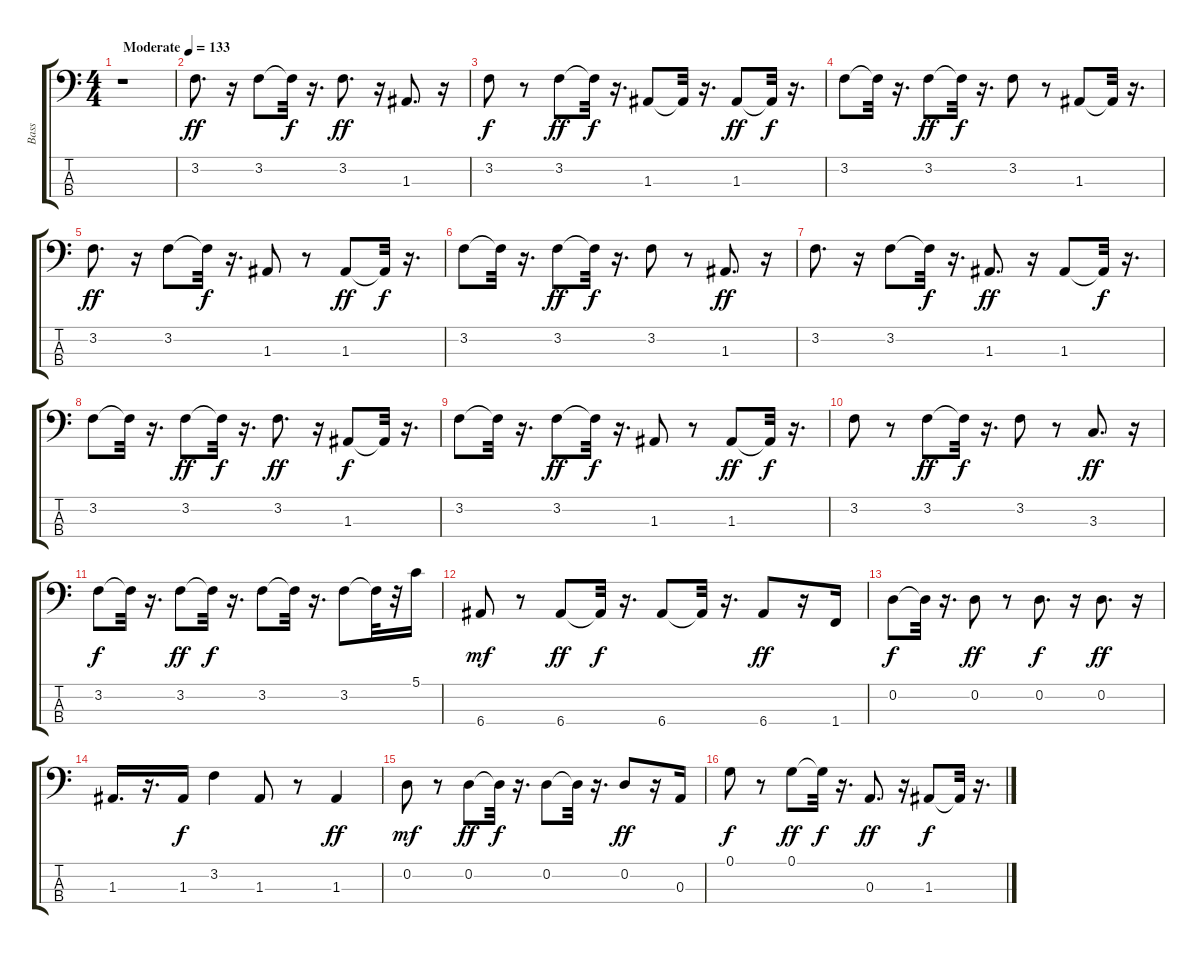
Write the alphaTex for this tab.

\track ("Bass    " "Bass    ") {instrument electricbassfinger}
\staff {score tabs}
\tuning (G2 D2 A1 E1) {hide}
\ts (4 4)
\tempo (133 "Moderate")
\clef f4
\ks c
r.1{dy ff instrument electricbassfinger} |
3.2.8{d} r.16 3.2.8 3.2{t}.32{dy f} r.16{d} 3.2.8{d dy ff} r.16 1.3.8{d} r.16 |
3.2.8{dy f} r.8 3.2.8{dy ff} 3.2{t}.32{dy f} r.16{d} 1.3.8 1.3{t}.32 r.16{d} 1.3.8{dy ff} 1.3{t}.32{dy f} r.16{d} |
3.2.8 3.2{t}.32 r.16{d} 3.2.8{dy ff} 3.2{t}.32{dy f} r.16{d} 3.2.8 r.8 1.3.8 1.3{t}.32 r.16{d} |
3.2.8{d dy ff} r.16 3.2.8 3.2{t}.32{dy f} r.16{d} 1.3.8 r.8 1.3.8{dy ff} 1.3{t}.32{dy f} r.16{d} |
3.2.8 3.2{t}.32 r.16{d} 3.2.8{dy ff} 3.2{t}.32{dy f} r.16{d} 3.2.8 r.8 1.3.8{d dy ff} r.16 |
3.2.8{d} r.16 3.2.8 3.2{t}.32{dy f} r.16{d} 1.3.8{d dy ff} r.16 1.3.8 1.3{t}.32{dy f} r.16{d} |
3.2.8 3.2{t}.32 r.16{d} 3.2.8{dy ff} 3.2{t}.32{dy f} r.16{d} 3.2.8{d dy ff} r.16 1.3.8{dy f} 1.3{t}.32 r.16{d} |
3.2.8 3.2{t}.32 r.16{d} 3.2.8{dy ff} 3.2{t}.32{dy f} r.16{d} 1.3.8 r.8 1.3.8{dy ff} 1.3{t}.32{dy f} r.16{d} |
3.2.8 r.8 3.2.8{dy ff} 3.2{t}.32{dy f} r.16{d} 3.2.8 r.8 3.3.8{d dy ff} r.16 |
3.2.8{dy f} 3.2{t}.32 r.16{d} 3.2.8{dy ff} 3.2{t}.32{dy f} r.16{d} 3.2.8 3.2{t}.32 r.16{d} 3.2.8 3.2{t}.32 r.32 5.1.16 |
6.4.8{dy mf} r.8 6.4.8{dy ff} 6.4{t}.32{dy f} r.16{d} 6.4.8 6.4{t}.32 r.16{d} 6.4.8{dy ff} r.16 1.4.16 |
0.2.8{dy f} 0.2{t}.32 r.16{d} 0.2.8{dy ff} r.8 0.2.8{d dy f} r.16 0.2.8{d dy ff} r.16 |
1.3.16{d} r.16{d} 1.3.16{dy f} 3.2.4 1.3.8 r.8 1.3.4{dy ff} |
0.2.8{dy mf} r.8 0.2.8{dy ff} 0.2{t}.32{dy f} r.16{d} 0.2.8 0.2{t}.32 r.16{d} 0.2.8{dy ff} r.16 0.3.16 |
0.1.8{dy f} r.8 0.1.8{dy ff} 0.1{t}.32{dy f} r.16{d} 0.3.8{d dy ff} r.16 1.3.8{dy f} 1.3{t}.32 r.16{d}
